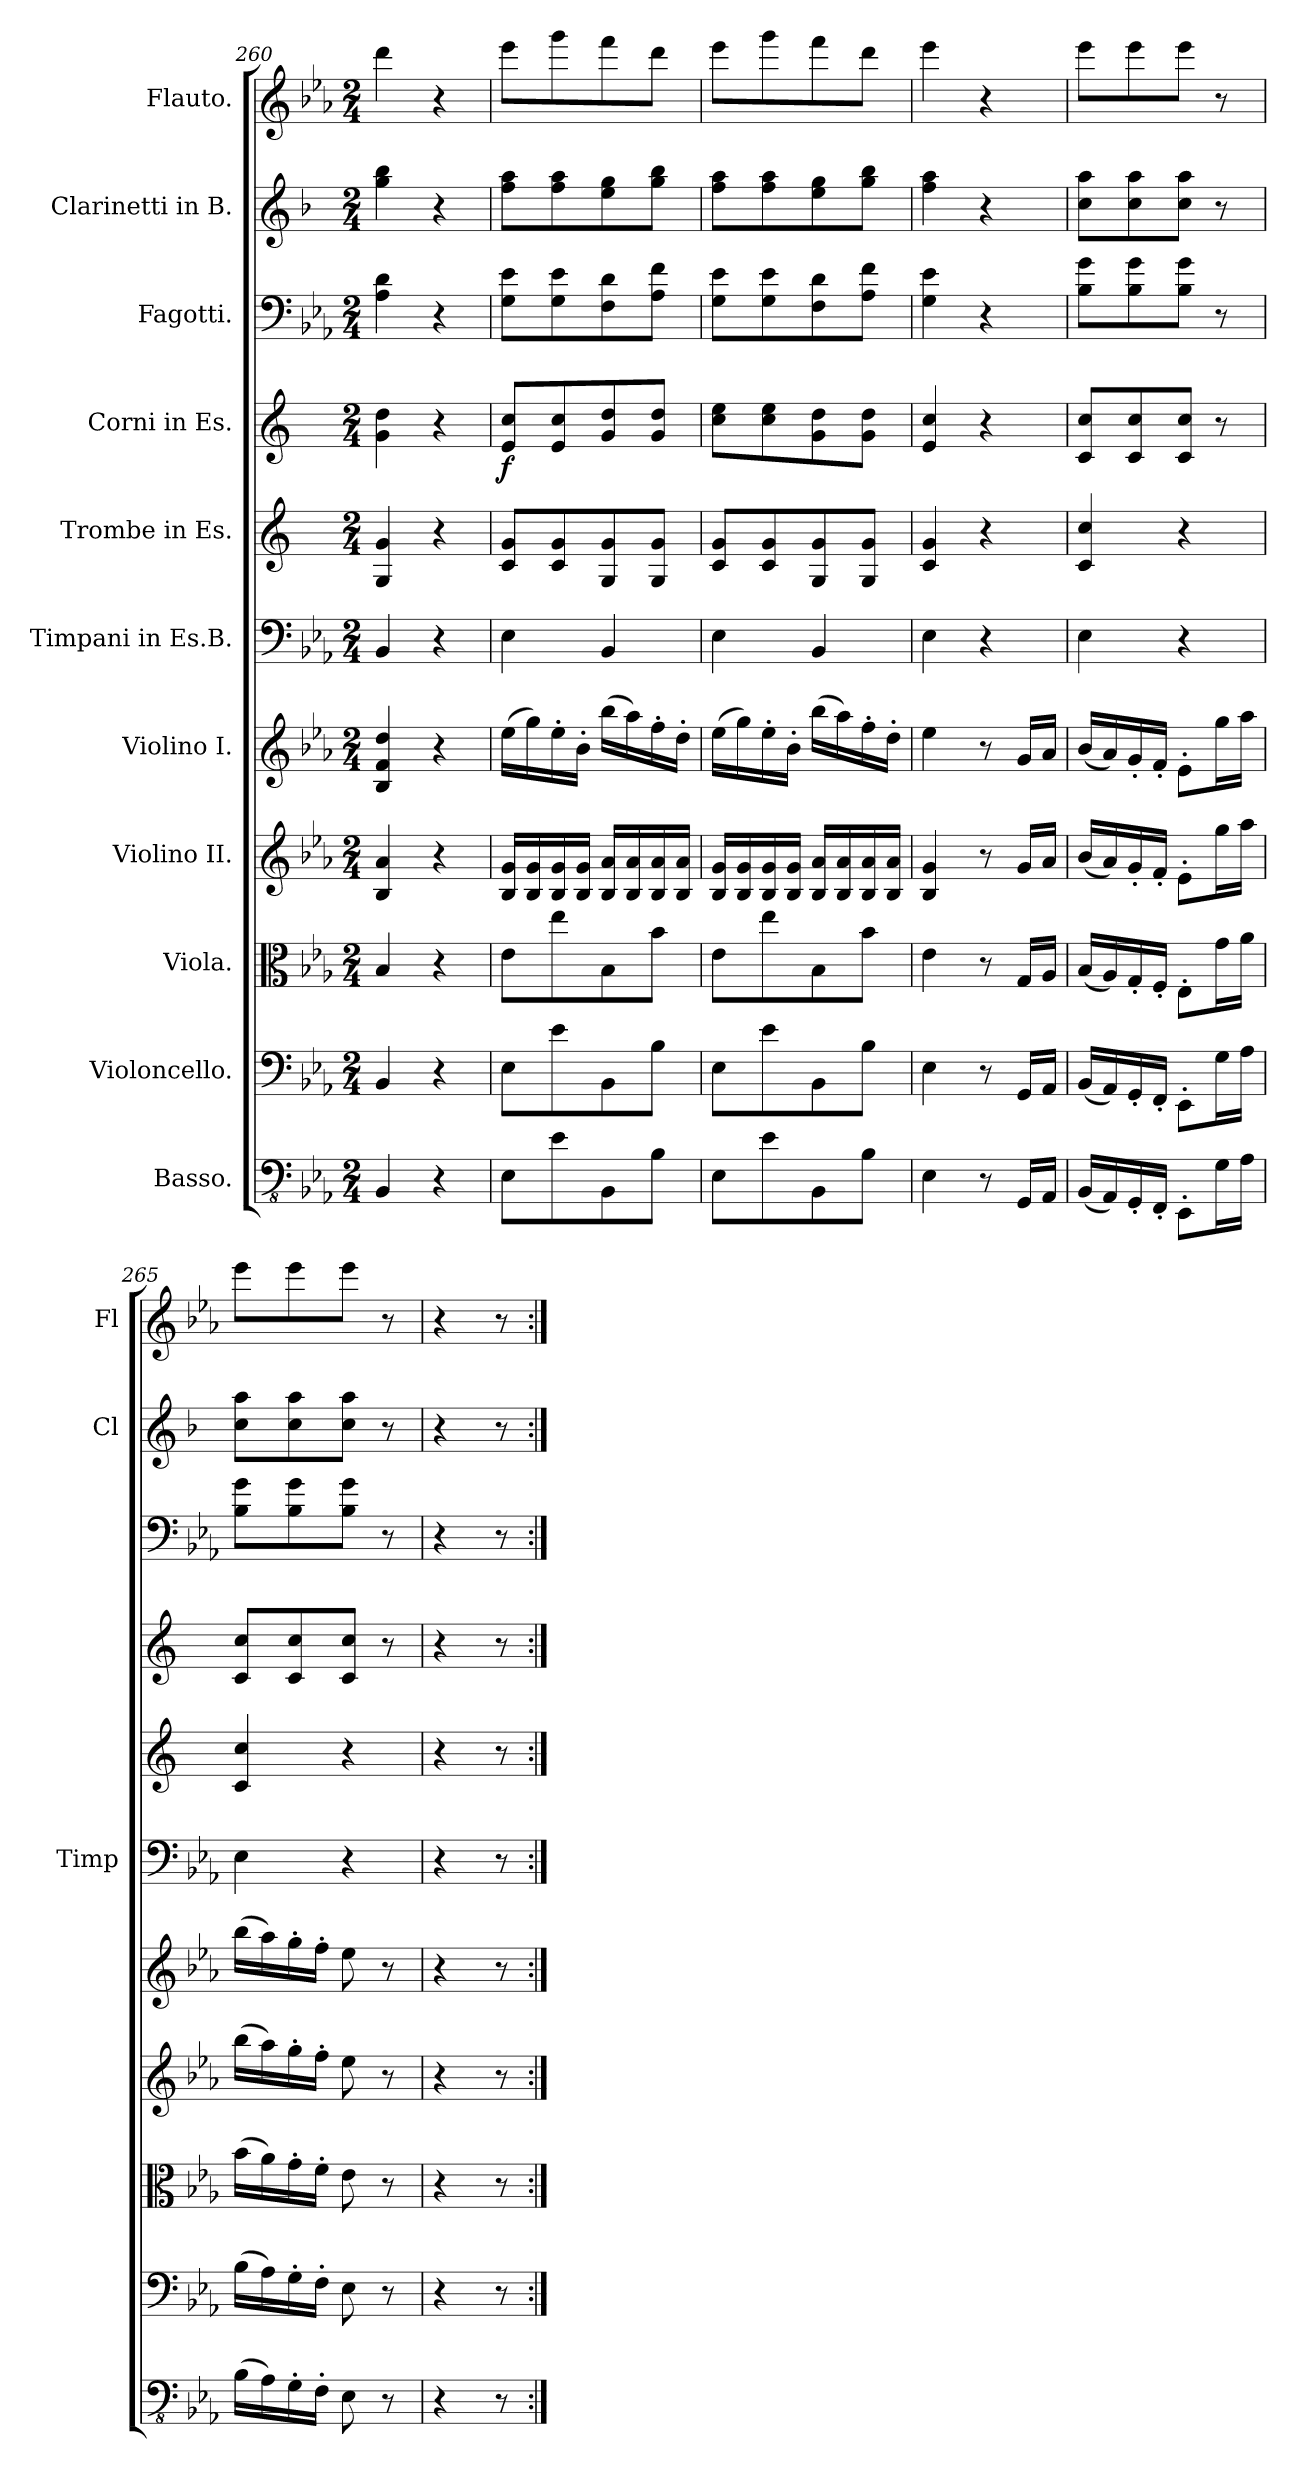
**kern	**kern	**kern	**kern	**kern	**kern	**kern	**kern	**dynam	**kern	**kern	**kern
*part11	*part10	*part9	*part8	*part7	*part6	*part5	*part4	*part4	*part3	*part2	*part1
*staff11	*staff10	*staff9	*staff8	*staff7	*staff6	*staff5	*staff4	*staff4	*staff3	*staff2	*staff1
*I"Basso.	*I"Violoncello.	*I"Viola.	*I"Violino II.	*I"Violino I.	*I"Timpani in Es.B.	*I"Trombe in Es.	*I"Corni in Es.	*	*I"Fagotti.	*I"Clarinetti in B.	*I"Flauto.
*	*	*	*	*	*I'Timp	*	*	*	*	*I'Cl	*I'Fl
*clefFv4	*clefF4	*clefC3	*clefG2	*clefG2	*clefF4	*clefG2	*clefG2	*	*clefF4	*clefG2	*clefG2
*	*	*	*	*	*	*ITrd-2c-3	*ITrd5c9	*	*	*ITrd1c2	*
*k[b-e-a-]	*k[b-e-a-]	*k[b-e-a-]	*k[b-e-a-]	*k[b-e-a-]	*k[b-e-a-]	*k[b-e-a-]	*k[b-e-a-]	*	*k[b-e-a-]	*k[b-e-a-]	*k[b-e-a-]
*M2/4	*M2/4	*M2/4	*M2/4	*M2/4	*M2/4	*M2/4	*M2/4	*	*M2/4	*M2/4	*M2/4
=260	=260	=260	=260	=260	=260	=260	=260	=260	=260	=260	=260
4BBB-/	4BB-/	4B-/	4B-/ 4a-/	4B-/ 4f/ 4dd/	4BB-/	4B-/ 4b-/	4B-\ 4f\	.	4A-\ 4d\	4ff\ 4aa-\	4ddd\
4r	4r	4r	4r	4r	4r	4r	4r	.	4r	4r	4r
=261	=261	=261	=261	=261	=261	=261	=261	=261	=261	=261	=261
!	!	!	!	!	!	!	!	!LO:DY:b	!	!	!
8EE-\L	8E-\L	8e-\L	16B-/ 16g/LL	(>16ee-\LL	4E-\	8e-/ 8b-/L	8G/ 8e-/L	f	8G\ 8e-\L	8ee-\ 8gg\L	8eee-\L
.	.	.	16B-/ 16g/	16gg\)	.	.	.	.	.	.	.
8E-\	8e-\	8ee-\	16B-/ 16g/	16ee-'\	.	8e-/ 8b-/	8G/ 8e-/	.	8G\ 8e-\	8ee-\ 8gg\	8ggg\
.	.	.	16B-/ 16g/JJ	16b-'\JJ	.	.	.	.	.	.	.
8BBB-\	8BB-\	8B-\	16B-/ 16a-/LL	(>16bb-\LL	4BB-/	8B-/ 8b-/	8B-/ 8f/	.	8F\ 8d\	8dd\ 8ff\	8fff\
.	.	.	16B-/ 16a-/	16aa-\)	.	.	.	.	.	.	.
8BB-\J	8B-\J	8b-\J	16B-/ 16a-/	16ff'\	.	8B-/ 8b-/J	8B-/ 8f/J	.	8A-\ 8f\J	8ff\ 8aa-\J	8ddd\J
.	.	.	16B-/ 16a-/JJ	16dd'\JJ	.	.	.	.	.	.	.
=262	=262	=262	=262	=262	=262	=262	=262	=262	=262	=262	=262
8EE-\L	8E-\L	8e-\L	16B-/ 16g/LL	(>16ee-\LL	4E-\	8e-/ 8b-/L	8e-\ 8g\L	.	8G\ 8e-\L	8ee-\ 8gg\L	8eee-\L
.	.	.	16B-/ 16g/	16gg\)	.	.	.	.	.	.	.
8E-\	8e-\	8ee-\	16B-/ 16g/	16ee-'\	.	8e-/ 8b-/	8e-\ 8g\	.	8G\ 8e-\	8ee-\ 8gg\	8ggg\
.	.	.	16B-/ 16g/JJ	16b-'\JJ	.	.	.	.	.	.	.
8BBB-\	8BB-\	8B-\	16B-/ 16a-/LL	(>16bb-\LL	4BB-/	8B-/ 8b-/	8B-\ 8f\	.	8F\ 8d\	8dd\ 8ff\	8fff\
.	.	.	16B-/ 16a-/	16aa-\)	.	.	.	.	.	.	.
8BB-\J	8B-\J	8b-\J	16B-/ 16a-/	16ff'\	.	8B-/ 8b-/J	8B-\ 8f\J	.	8A-\ 8f\J	8ff\ 8aa-\J	8ddd\J
.	.	.	16B-/ 16a-/JJ	16dd'\JJ	.	.	.	.	.	.	.
=263	=263	=263	=263	=263	=263	=263	=263	=263	=263	=263	=263
4EE-\	4E-\	4e-\	4B-/ 4g/	4ee-\	4E-\	4e-/ 4b-/	4G/ 4e-/	.	4G\ 4e-\	4ee-\ 4gg\	4eee-\
8r	8r	8r	8r	8r	4r	4r	4r	.	4r	4r	4r
16GGG/LL	16GG/LL	16G/LL	16g/LL	16g/LL	.	.	.	.	.	.	.
16AAA-/JJ	16AA-/JJ	16A-/JJ	16a-/JJ	16a-/JJ	.	.	.	.	.	.	.
=264	=264	=264	=264	=264	=264	=264	=264	=264	=264	=264	=264
(<16BBB-/LL	(<16BB-/LL	(<16B-/LL	(<16b-/LL	(<16b-/LL	4E-\	4e-/ 4ee-/	8E-/ 8e-/L	.	8B-\ 8g\L	8b-\ 8gg\L	8eee-\L
16AAA-/)	16AA-/)	16A-/)	16a-/)	16a-/)	.	.	.	.	.	.	.
16GGG'/	16GG'/	16G'/	16g'/	16g'/	.	.	8E-/ 8e-/	.	8B-\ 8g\	8b-\ 8gg\	8eee-\
16FFF'/JJ	16FF'/JJ	16F'/JJ	16f'/JJ	16f'/JJ	.	.	.	.	.	.	.
8EEE-'\L	8EE-'\L	8E-'\L	8e-'\L	8e-'\L	4r	4r	8E-/ 8e-/J	.	8B-\ 8g\J	8b-\ 8gg\J	8eee-\J
16GG\L	16G\L	16g\L	16gg\L	16gg\L	.	.	8r	.	8r	8r	8r
16AA-\JJ	16A-\JJ	16a-\JJ	16aa-\JJ	16aa-\JJ	.	.	.	.	.	.	.
=265	=265	=265	=265	=265	=265	=265	=265	=265	=265	=265	=265
(>16BB-\LL	(>16B-\LL	(>16b-\LL	(>16bb-\LL	(>16bb-\LL	4E-\	4e-/ 4ee-/	8E-/ 8e-/L	.	8B-\ 8g\L	8b-\ 8gg\L	8eee-\L
16AA-\)	16A-\)	16a-\)	16aa-\)	16aa-\)	.	.	.	.	.	.	.
16GG'\	16G'\	16g'\	16gg'\	16gg'\	.	.	8E-/ 8e-/	.	8B-\ 8g\	8b-\ 8gg\	8eee-\
16FF'\JJ	16F'\JJ	16f'\JJ	16ff'\JJ	16ff'\JJ	.	.	.	.	.	.	.
8EE-\	8E-\	8e-\	8ee-\	8ee-\	4r	4r	8E-/ 8e-/J	.	8B-\ 8g\J	8b-\ 8gg\J	8eee-\J
8r	8r	8r	8r	8r	.	.	8r	.	8r	8r	8r
=266	=266	=266	=266	=266	=266	=266	=266	=266	=266	=266	=266
4r	4r	4r	4r	4r	4r	4r	4r	.	4r	4r	4r
8r	8r	8r	8r	8r	8r	8r	8r	.	8r	8r	8r
=:|!	=:|!	=:|!	=:|!	=:|!	=:|!	=:|!	=:|!	=:|!	=:|!	=:|!	=:|!
*-	*-	*-	*-	*-	*-	*-	*-	*-	*-	*-	*-
